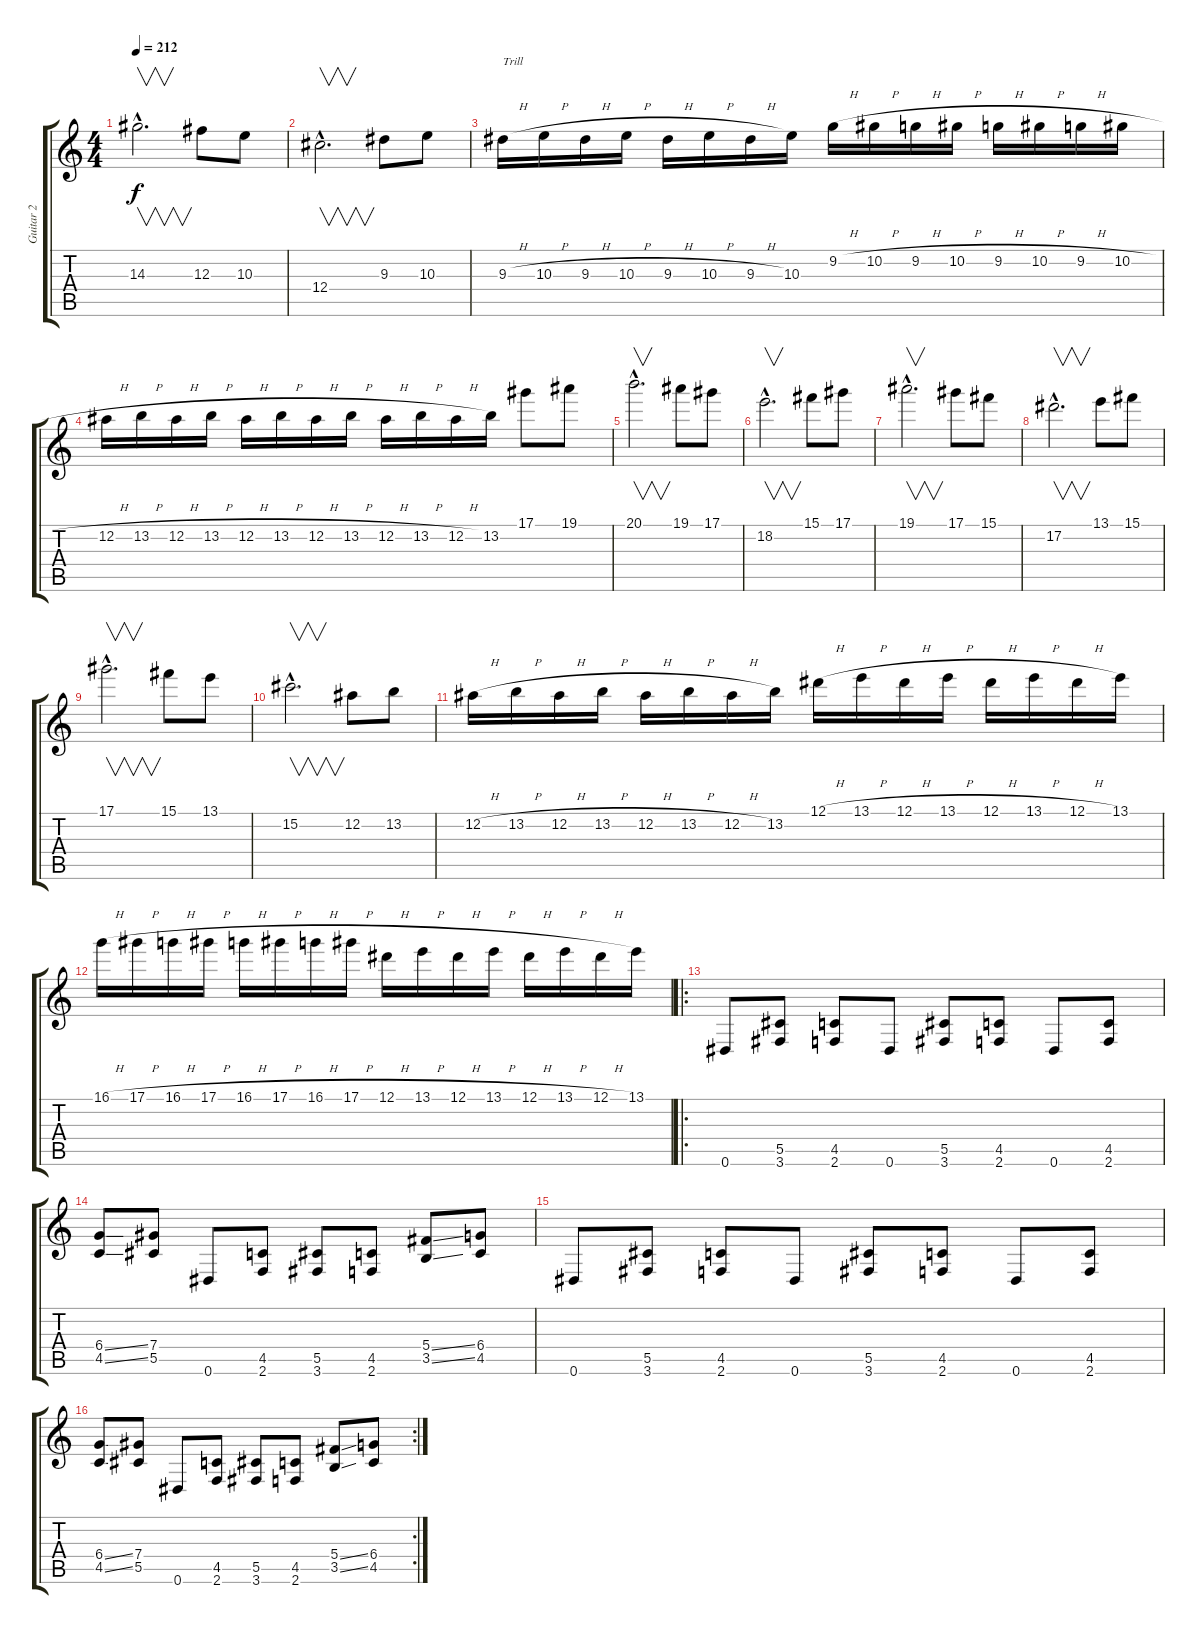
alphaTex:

\track ("Guitar 2" "Guitar 2") {instrument overdrivenguitar}
\staff {score tabs}
\tuning (Eb4 Bb3 Gb3 Db3 Ab2 Eb2) {hide}
\ts (4 4)
\tempo 212
\clef g2
\ks c
14.3{hac}.2{v d dy f} 12.3.8 10.3.8 |
12.4{hac}.2{v d} 9.3.8 10.3.8 |
9.3{h}.16{txt "Trill"} 10.3{h}.16 9.3{h}.16 10.3{h}.16 9.3{h}.16 10.3{h}.16 9.3{h}.16 10.3.16 9.2{h}.16 10.2{h}.16 9.2{h}.16 10.2{h}.16 9.2{h}.16 10.2{h}.16 9.2{h}.16 10.2{h}.16 |
12.2{h}.16 13.2{h}.16 12.2{h}.16 13.2{h}.16 12.2{h}.16 13.2{h}.16 12.2{h}.16 13.2{h}.16 12.2{h}.16 13.2{h}.16 12.2{h}.16 13.2.16 17.1.8 19.1.8 |
20.1{hac}.2{v d} 19.1.8 17.1.8 |
18.2{hac}.2{v d} 15.1.8 17.1.8 |
19.1{hac}.2{v d} 17.1.8 15.1.8 |
17.2{hac}.2{v d} 13.1.8 15.1.8 |
17.1{hac}.2{v d} 15.1.8 13.1.8 |
15.2{hac}.2{v d} 12.2.8 13.2.8 |
12.2{h}.16 13.2{h}.16 12.2{h}.16 13.2{h}.16 12.2{h}.16 13.2{h}.16 12.2{h}.16 13.2.16 12.1{h}.16 13.1{h}.16 12.1{h}.16 13.1{h}.16 12.1{h}.16 13.1{h}.16 12.1{h}.16 13.1.16 |
16.1{h}.16 17.1{h}.16 16.1{h}.16 17.1{h}.16 16.1{h}.16 17.1{h}.16 16.1{h}.16 17.1{h}.16 12.1{h}.16 13.1{h}.16 12.1{h}.16 13.1{h}.16 12.1{h}.16 13.1{h}.16 12.1{h}.16 13.1.16 |
\ro
0.6.8 (5.5 3.6).8 (4.5 2.6).8 0.6.8 (5.5 3.6).8 (4.5 2.6).8 0.6.8 (4.5 2.6).8 |
(6.4{ss} 4.5{ss}).8 (7.4 5.5).8 0.6.8 (4.5 2.6).8 (5.5 3.6).8 (4.5 2.6).8 (5.4{ss} 3.5{ss}).8 (6.4 4.5).8 |
0.6.8 (5.5 3.6).8 (4.5 2.6).8 0.6.8 (5.5 3.6).8 (4.5 2.6).8 0.6.8 (4.5 2.6).8 |
\rc 2
(6.4{ss} 4.5{ss}).8 (7.4 5.5).8 0.6.8 (4.5 2.6).8 (5.5 3.6).8 (4.5 2.6).8 (5.4{ss} 3.5{ss}).8 (6.4 4.5).8
